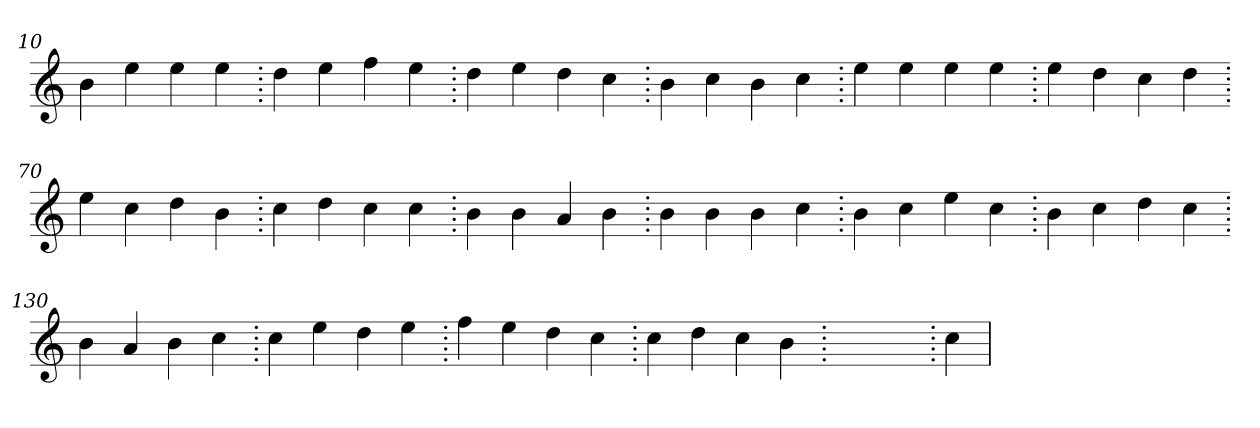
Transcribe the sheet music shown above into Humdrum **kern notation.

**kern
*part1
*staff1
*clefG2
=10.
4b
4ee
4ee
4ee
=20.
4dd
4ee
4ff
4ee
=30.
4dd
4ee
4dd
4cc
=40.
4b
4cc
4b
4cc
=50.
4ee
4ee
4ee
4ee
=60.
4ee
4dd
4cc
4dd
=70.
4ee
4cc
4dd
4b
=80.
4cc
4dd
4cc
4cc
=90.
4b
4b
4a
4b
=100.
4b
4b
4b
4cc
=110.
4b
4cc
4ee
4cc
=120.
4b
4cc
4dd
4cc
=130.
4b
4a
4b
4cc
=140.
4cc
4ee
4dd
4ee
=150.
4ff
4ee
4dd
4cc
=160.
4cc
4dd
4cc
4b
=170.
1ryy
=170.
4cc
=
*-
